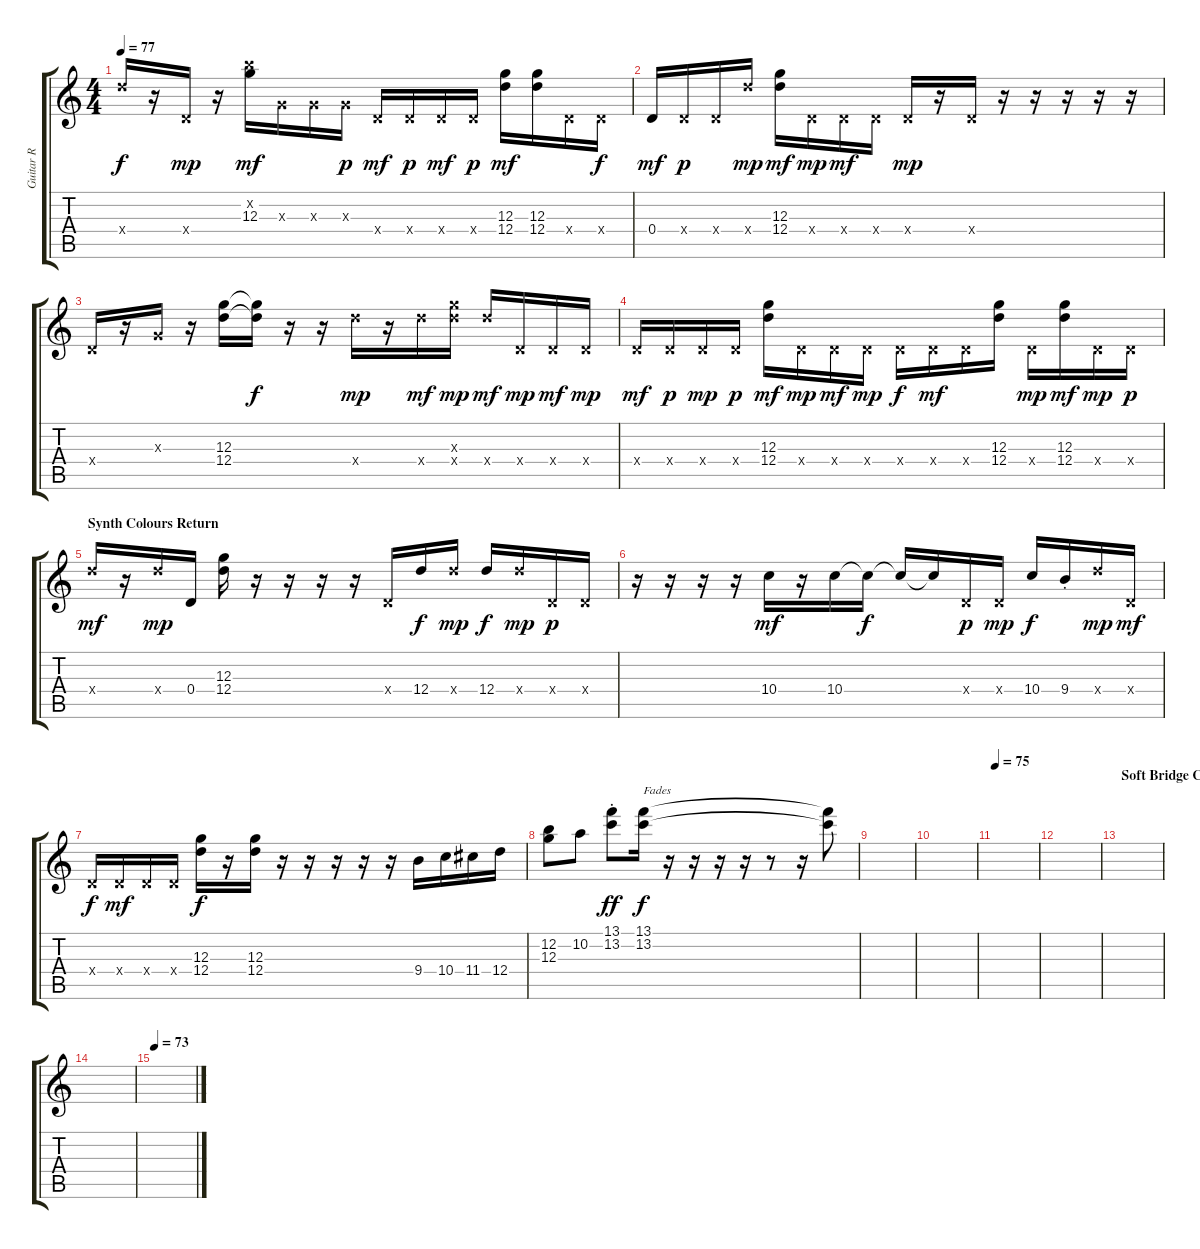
\track ("Guitar R" "Guitar R") {instrument overdrivenguitar}
\staff {score tabs}
\tuning (E4 B3 G3 D3 A2 E2) {hide}
\ts (4 4)
\tempo 77
\clef g2
\ks c
12.4{x}.16{dy f} r.16 0.4{x}.16{dy mp} r.16 (12.2{x} 12.3).16{dy mf} 0.3{x}.16 0.3{x}.16 0.3{x}.16{dy p} 0.4{x}.16{dy mf} 0.4{x}.16{dy p} 0.4{x}.16{dy mf} 0.4{x}.16{dy p} (12.3 12.4).16{dy mf} (12.3 12.4).16 0.4{x}.16 0.4{x}.16{dy f} |
0.4.16{dy mf} 0.4{x}.16{dy p} 0.4{x}.16 12.4{x}.16{dy mp} (12.3 12.4).16{dy mf} 0.4{x}.16{dy mp} 0.4{x}.16{dy mf} 0.4{x}.16 0.4{x}.16{dy mp} r.16 0.4{x}.16 r.16 r.16 r.16 r.16 r.16 |
0.4{x}.16 r.16 0.3{x}.16 r.16 (12.3 12.4).16 (12.3{t} 12.4{t}).16{dy f} r.16 r.16 12.4{x}.16{dy mp} r.16 12.4{x}.16{dy mf} (12.3{x} 12.4{x}).16{dy mp} 12.4{x}.16{dy mf} 0.4{x}.16{dy mp} 0.4{x}.16{dy mf} 0.4{x}.16{dy mp} |
0.4{x}.16{dy mf volume 10} 0.4{x}.16{dy p} 0.4{x}.16{dy mp} 0.4{x}.16{dy p} (12.3 12.4).16{dy mf} 0.4{x}.16{dy mp} 0.4{x}.16{dy mf} 0.4{x}.16{dy mp} 0.4{x}.16{dy f} 0.4{x}.16{dy mf} 0.4{x}.16 (12.3 12.4).16 0.4{x}.16{dy mp} (12.3 12.4).16{dy mf} 0.4{x}.16{dy mp} 0.4{x}.16{dy p} |
\section ("" "Synth Colours Return")
12.4{x}.16{dy mf} r.16 12.4{x}.16{dy mp} 0.4.16 (12.3 12.4).16 r.16 r.16 r.16 r.16 0.4{x}.16 12.4.16{dy f} 12.4{x}.16{dy mp} 12.4.16{dy f} 12.4{x}.16{dy mp} 0.4{x}.16{dy p} 0.4{x}.16 |
r.16 r.16 r.16 r.16 10.4.16{dy mf} r.16 10.4.16 10.4{t}.16{dy f} 10.4{t}.16 10.4{t}.16 0.4{x}.16{dy p} 0.4{x}.16{dy mp} 10.4.16{dy f} 9.4{st}.16 12.4{x}.16{dy mp} 0.4{x}.16{dy mf} |
0.4{x}.16{dy f balance 12} 0.4{x}.16{dy mf} 0.4{x}.16 0.4{x}.16 (12.3 12.4).16{dy f} r.16 (12.3 12.4).16 r.16 r.16 r.16 r.16 r.16 9.4.16 10.4.16 11.4.16 12.4.16 |
(12.2 12.3).8 10.2.8 (13.1{st} 13.2{st}).8{dy ff} (13.1 13.2).16{txt "Fades" dy f volume 5} r.16 r.16 r.16 r.16 r.8 r.16 (13.1{t} 13.2{t}).8 |
|
|
\tempo 75
|
|
\section ("" "Soft Bridge Colour Segue")
|
|
\tempo 73
